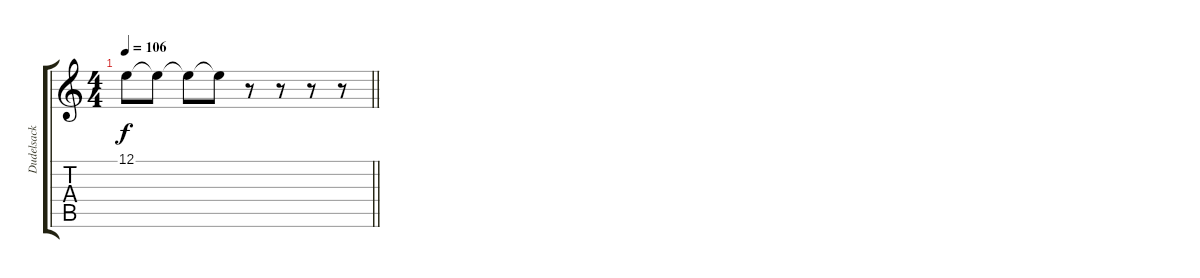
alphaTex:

\track ("Dudelsack" "Dudelsack") {instrument fiddle}
\staff {score tabs}
\tuning (E4 B3 G3 D3 A2 E2) {hide}
\ts (4 4)
\tempo 106
\clef g2
\barLineRight lightlight
\ks c
12.1{t}.8{dy f} 12.1{t}.8 12.1{t}.8 12.1{t}.8 r.8 r.8 r.8 r.8{volume 10}
